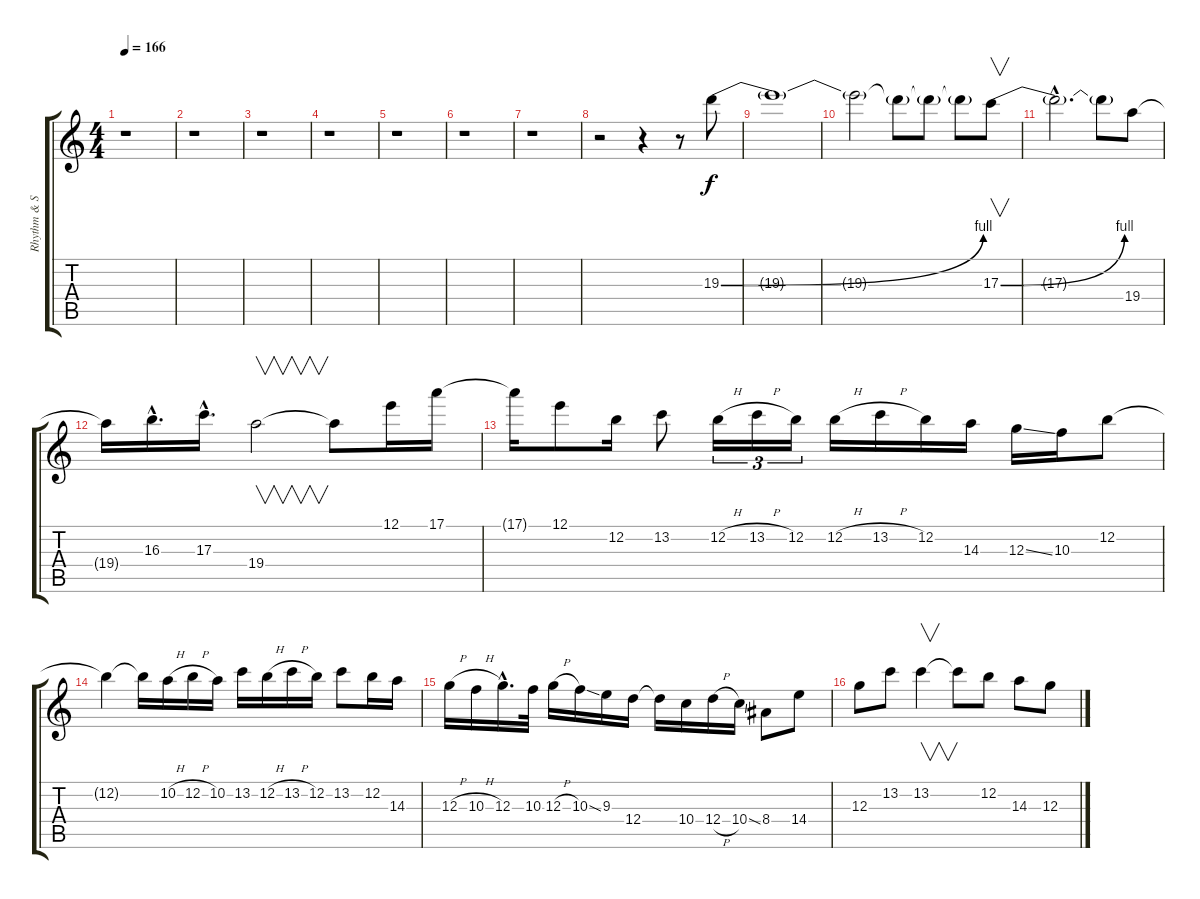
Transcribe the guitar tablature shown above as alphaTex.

\track ("Rhythm & Solo2 (Dist.)" "Rhythm & S") {instrument distortionguitar}
\staff {score tabs}
\tuning (E4 B3 G3 D3 A2 E2) {hide}
\ts (4 4)
\tempo 166
\clef g2
\ks c
r.1{dy f} |
r.1 |
r.1 |
r.1 |
r.1 |
r.1 |
r.1 |
r.2 r.4 r.8 19.3{be (bend 0 0 60 4)}.8 |
19.3{t}.1 |
19.3{t}.2 19.3{t}.8 19.3{t}.8 19.3{t}.8 17.3{be (bend 0 0 60 4)}.8{v} |
17.3{hac t}.2{d} 17.3{t}.8 19.4.8 |
19.4{t}.16 16.3{hac}.16{d} 17.3{hac}.16{d} 19.4.2{v} 19.4{t}.8 12.1.16 17.1.16 |
17.1{t}.16 12.1.8 12.2.16 13.2.8 12.2{h}.16{tu (3 2)} 13.2{h}.16{tu (3 2)} 12.2.16{tu (3 2)} 12.2{h}.16 13.2{h}.16 12.2.16 14.3.16 12.3{ss}.16 10.3.16 12.2.8 |
12.2{t}.4 12.2{t}.16 10.2{h}.16 12.2{h}.16 10.2.16 13.2.16 12.2{h}.16 13.2{h}.16 12.2.16 13.2.8 12.2.16 14.3.16 |
12.3{h}.16 10.3{h}.16 12.3{hac}.16{d} 10.3.32 12.3{h}.16 10.3{ss}.16 9.3.16 12.4.16 12.4{t}.16 10.4.16 12.4{h}.16 10.4{ss}.16 8.4.8 14.4.8 |
12.3.8 13.2.8 13.2.4{v} 13.2{t}.8 12.2.8 14.3.8 12.3.8
